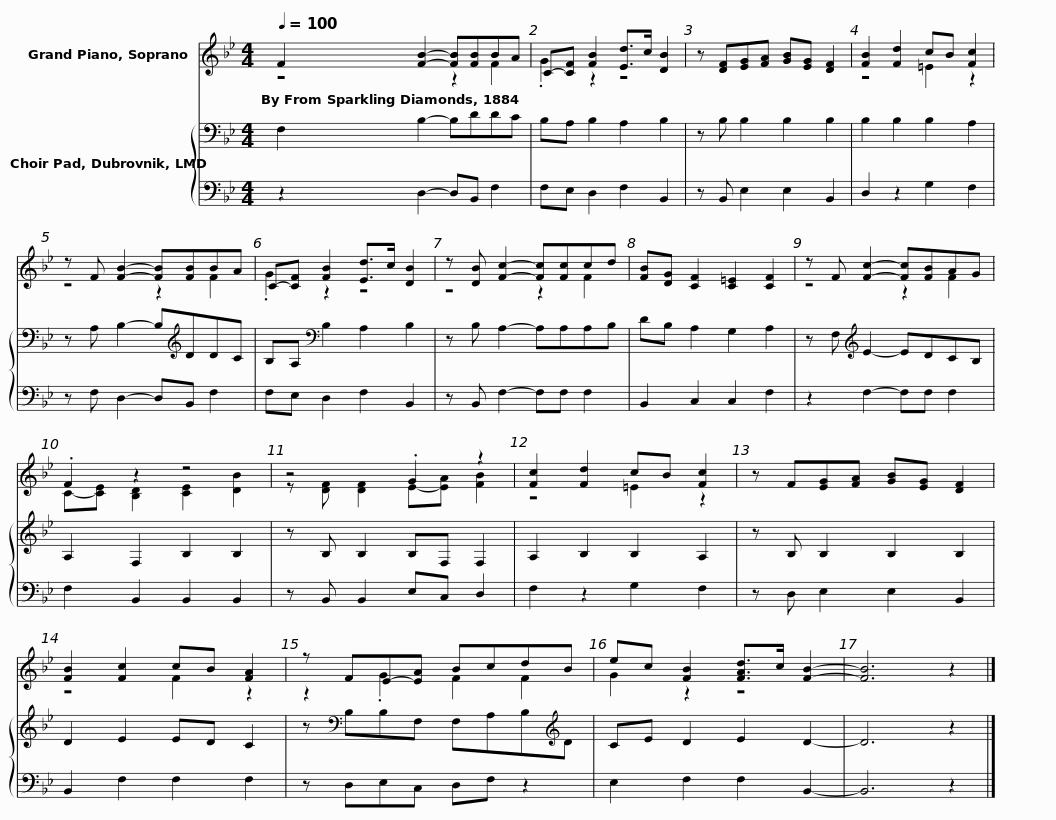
X:1
%%score ( 1 2 ) { 3 | 4 }
L:1/8
Q:1/4=100
M:4/4
I:linebreak $
K:Bb
V:1 treble
V:2 treble
V:3 bass
V:4 bass
V:1
 F2 [FB]2- [FB][FB]BA | C-[CF] [FB]2 [Ed]>c [DB]2 | z [DF][EG][FA] [GB][EG] [DF]2 |$ [FB]2 [Fd]2 cB [Fc]2 | z F [FB]2- [FB][FB]BA | %5
 C-[CF] [FB]2 [Ed]>c [DB]2 | z [DB] [Fc]2- [Fc][Fc]cd | [FB][DG] [CF]2 [C=E]2 [CF]2 |$ z F [Fc]2- [Fc][FB]AG | .F2 z2 z4 | %10
 z4 .G2 z2 | [Fc]2 [Fd]2 cB [Fc]2 | z F[EG][FA] [GB][EG] [DF]2 |$ [FB]2 [Fc]2 cB [FA]2 | z FE-[EA] BcdB | %15
 ec [FB]2 [FAd]>c [FB]2- | [FB]6 z2 |] %17
V:2
 z4 z2 F2 | .G2 z2 z4 | x8 |$ z4 =E2 z2 | z4 z2 F2 | %5
 .G2 z2 z4 | z4 z2 F2 | x8 |$ z4 z2 F2 | C-[CE] [B,D]2 [CE]2 [DB]2 | %10
 z [DF] [DF]2 E-[EA] [FB]2 | z4 =E2 z2 | x8 |$ z4 F2 z2 | z2 .G2 F2 F2 | %15
 G2 z2 z4 | x8 |] %17
V:3
 F,2 B,2- B,DDC | B,A, B,2 A,2 B,2 | z B, B,2 B,2 B,2 |$ B,2 B,2 B,2 A,2 | z A, B,2- B,[K:treble]DDC | %5
 B,A,[K:bass] B,2 A,2 B,2 | z B, A,2- A,A,A,B, | DB, A,2 G,2 A,2 |$ z F,[K:treble] E2- EDCB, | A,2 F,2 B,2 B,2 | %10
 z B, B,2 B,F, F,2 | A,2 B,2 B,2 A,2 | z B, B,2 B,2 B,2 |$ D2 E2 ED C2 | z[K:bass] B,B,F, F,A,B,[K:treble]D | %15
 CE D2 E2 D2- | D6 z2 |] %17
V:4
 z2 D,2- D,B,, F,2 | F,E, D,2 F,2 B,,2 | z B,, E,2 E,2 B,,2 |$ D,2 z2 G,2 F,2 | z F, D,2- D,B,, F,2 | %5
 F,E, D,2 F,2 B,,2 | z B,, F,2- F,F, F,2 | B,,2 C,2 C,2 F,2 |$ z2 F,2- F,F, F,2 | F,2 B,,2 B,,2 B,,2 | %10
 z B,, B,,2 E,C, D,2 | F,2 z2 G,2 F,2 | z D, E,2 E,2 B,,2 |$ B,,2 F,2 F,2 F,2 | z D,E,C, D,F, z2 | %15
 E,2 F,2 F,2 B,,2- | B,,6 z2 |] %17
